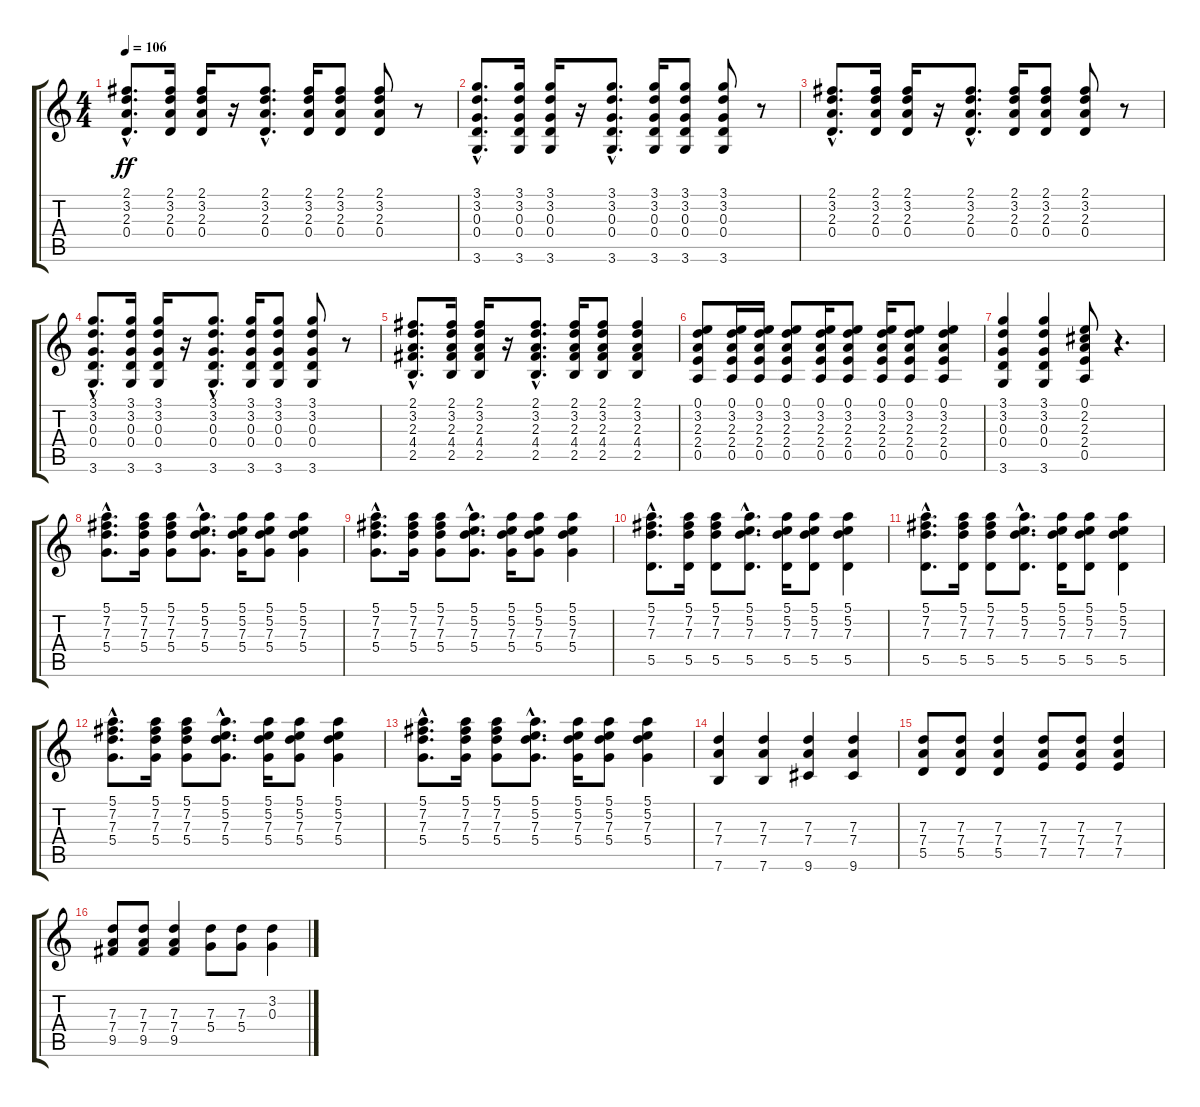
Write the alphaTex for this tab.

\track "" {instrument acousticguitarsteel}
\staff {score tabs}
\tuning (E4 B3 G3 D3 A2 E2) {hide}
\ts (4 4)
\tempo 106
\clef g2
\ks c
(2.1{hac} 3.2{hac} 2.3{hac} 0.4{hac}).8{d dy ff} (2.1 3.2 2.3 0.4).16 (2.1 3.2 2.3 0.4).16 r.16 (2.1{hac} 3.2{hac} 2.3{hac} 0.4{hac}).8{d} (2.1 3.2 2.3 0.4).16 (2.1 3.2 2.3 0.4).8 (2.1 3.2 2.3 0.4).8 r.8 |
(3.1{hac} 3.2{hac} 0.3{hac} 0.4{hac} 3.6{hac}).8{d} (3.1 3.2 0.3 0.4 3.6).16 (3.1 3.2 0.3 0.4 3.6).16 r.16 (3.1{hac} 3.2{hac} 0.3{hac} 0.4{hac} 3.6{hac}).8{d} (3.1 3.2 0.3 0.4 3.6).16 (3.1 3.2 0.3 0.4 3.6).8 (3.1 3.2 0.3 0.4 3.6).8 r.8 |
(2.1{hac} 3.2{hac} 2.3{hac} 0.4{hac}).8{d} (2.1 3.2 2.3 0.4).16 (2.1 3.2 2.3 0.4).16 r.16 (2.1{hac} 3.2{hac} 2.3{hac} 0.4{hac}).8{d} (2.1 3.2 2.3 0.4).16 (2.1 3.2 2.3 0.4).8 (2.1 3.2 2.3 0.4).8 r.8 |
(3.1{hac} 3.2{hac} 0.3{hac} 0.4{hac} 3.6{hac}).8{d} (3.1 3.2 0.3 0.4 3.6).16 (3.1 3.2 0.3 0.4 3.6).16 r.16 (3.1{hac} 3.2{hac} 0.3{hac} 0.4{hac} 3.6{hac}).8{d} (3.1 3.2 0.3 0.4 3.6).16 (3.1 3.2 0.3 0.4 3.6).8 (3.1 3.2 0.3 0.4 3.6).8 r.8 |
(2.1{hac} 3.2{hac} 2.3{hac} 4.4{hac} 2.5{hac}).8{d} (2.1 3.2 2.3 4.4 2.5).16 (2.1 3.2 2.3 4.4 2.5).16 r.16 (2.1{hac} 3.2{hac} 2.3{hac} 4.4{hac} 2.5{hac}).8{d} (2.1 3.2 2.3 4.4 2.5).16 (2.1 3.2 2.3 4.4 2.5).8 (2.1 3.2 2.3 4.4 2.5).4 |
(0.1 3.2 2.3 2.4 0.5).8 (0.1 3.2 2.3 2.4 0.5).16 (0.1 3.2 2.3 2.4 0.5).16 (0.1 3.2 2.3 2.4 0.5).8 (0.1 3.2 2.3 2.4 0.5).16 (0.1 3.2 2.3 2.4 0.5).8 (0.1 3.2 2.3 2.4 0.5).16 (0.1 3.2 2.3 2.4 0.5).8 (0.1 3.2 2.3 2.4 0.5).4 |
(3.1 3.2 0.3 0.4 3.6).4 (3.1 3.2 0.3 0.4 3.6).4 (0.1 2.2 2.3 2.4 0.5).8 r.4{d} |
(5.1{hac} 7.2{hac} 7.3{hac} 5.4{hac}).8{d} (5.1 7.2 7.3 5.4).16 (5.1 7.2 7.3 5.4).8 (5.1{hac} 5.2{hac} 7.3{hac} 5.4{hac}).8{d} (5.1 5.2 7.3 5.4).16 (5.1 5.2 7.3 5.4).8 (5.1 5.2 7.3 5.4).4 |
(5.1{hac} 7.2{hac} 7.3{hac} 5.4{hac}).8{d} (5.1 7.2 7.3 5.4).16 (5.1 7.2 7.3 5.4).8 (5.1{hac} 5.2{hac} 7.3{hac} 5.4{hac}).8{d} (5.1 5.2 7.3 5.4).16 (5.1 5.2 7.3 5.4).8 (5.1 5.2 7.3 5.4).4 |
(5.1{hac} 7.2{hac} 7.3{hac} 5.5{hac}).8{d} (5.1 7.2 7.3 5.5).16 (5.1 7.2 7.3 5.5).8 (5.1{hac} 5.2{hac} 7.3{hac} 5.5{hac}).8{d} (5.1 5.2 7.3 5.5).16 (5.1 5.2 7.3 5.5).8 (5.1 5.2 7.3 5.5).4 |
(5.1{hac} 7.2{hac} 7.3{hac} 5.5{hac}).8{d} (5.1 7.2 7.3 5.5).16 (5.1 7.2 7.3 5.5).8 (5.1{hac} 5.2{hac} 7.3{hac} 5.5{hac}).8{d} (5.1 5.2 7.3 5.5).16 (5.1 5.2 7.3 5.5).8 (5.1 5.2 7.3 5.5).4 |
(5.1{hac} 7.2{hac} 7.3{hac} 5.4{hac}).8{d} (5.1 7.2 7.3 5.4).16 (5.1 7.2 7.3 5.4).8 (5.1{hac} 5.2{hac} 7.3{hac} 5.4{hac}).8{d} (5.1 5.2 7.3 5.4).16 (5.1 5.2 7.3 5.4).8 (5.1 5.2 7.3 5.4).4 |
(5.1{hac} 7.2{hac} 7.3{hac} 5.4{hac}).8{d} (5.1 7.2 7.3 5.4).16 (5.1 7.2 7.3 5.4).8 (5.1{hac} 5.2{hac} 7.3{hac} 5.4{hac}).8{d} (5.1 5.2 7.3 5.4).16 (5.1 5.2 7.3 5.4).8 (5.1 5.2 7.3 5.4).4 |
(7.3 7.4 7.6).4 (7.3 7.4 7.6).4 (7.3 7.4 9.6).4 (7.3 7.4 9.6).4 |
(7.3 7.4 5.5).8 (7.3 7.4 5.5).8 (7.3 7.4 5.5).4 (7.3 7.4 7.5).8 (7.3 7.4 7.5).8 (7.3 7.4 7.5).4 |
(7.3 7.4 9.5).8 (7.3 7.4 9.5).8 (7.3 7.4 9.5).4 (7.3 5.4).8 (7.3 5.4).8 (3.2 0.3).4
